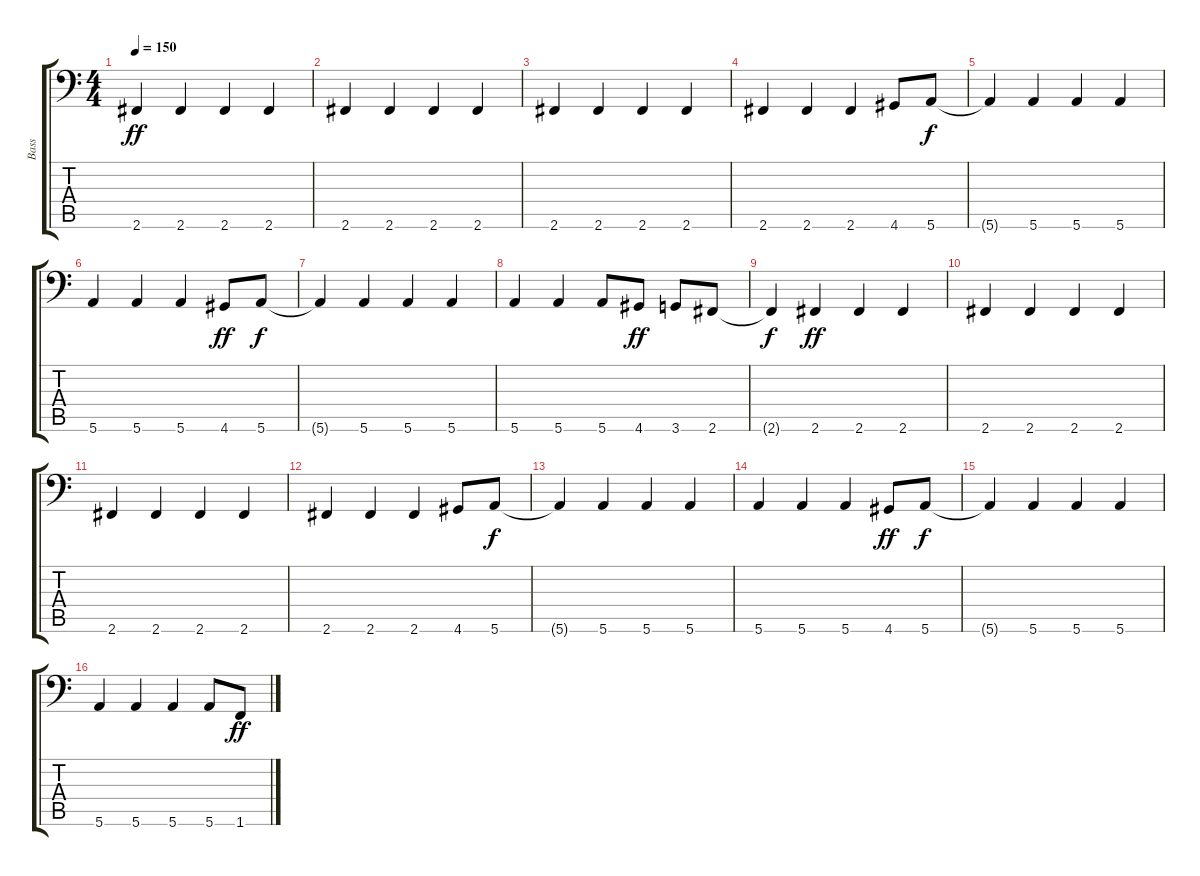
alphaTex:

\track ("Bass" "Bass") {instrument electricbasspick}
\staff {score tabs}
\tuning (E3 B2 G2 D2 A1 E1) {hide}
\ts (4 4)
\tempo 150
\clef f4
\ks c
2.6.4{dy ff} 2.6.4 2.6.4 2.6.4 |
2.6.4 2.6.4 2.6.4 2.6.4 |
2.6.4 2.6.4 2.6.4 2.6.4 |
2.6.4 2.6.4 2.6.4 4.6.8 5.6.8{dy f} |
5.6{t}.4 5.6.4 5.6.4 5.6.4 |
5.6.4 5.6.4 5.6.4 4.6.8{dy ff} 5.6.8{dy f} |
5.6{t}.4 5.6.4 5.6.4 5.6.4 |
5.6.4 5.6.4 5.6.8 4.6.8{dy ff} 3.6.8 2.6.8 |
2.6{t}.4{dy f} 2.6.4{dy ff} 2.6.4 2.6.4 |
2.6.4 2.6.4 2.6.4 2.6.4 |
2.6.4 2.6.4 2.6.4 2.6.4 |
2.6.4 2.6.4 2.6.4 4.6.8 5.6.8{dy f} |
5.6{t}.4 5.6.4 5.6.4 5.6.4 |
5.6.4 5.6.4 5.6.4 4.6.8{dy ff} 5.6.8{dy f} |
5.6{t}.4 5.6.4 5.6.4 5.6.4 |
5.6.4 5.6.4 5.6.4 5.6.8 1.6.8{dy ff}
